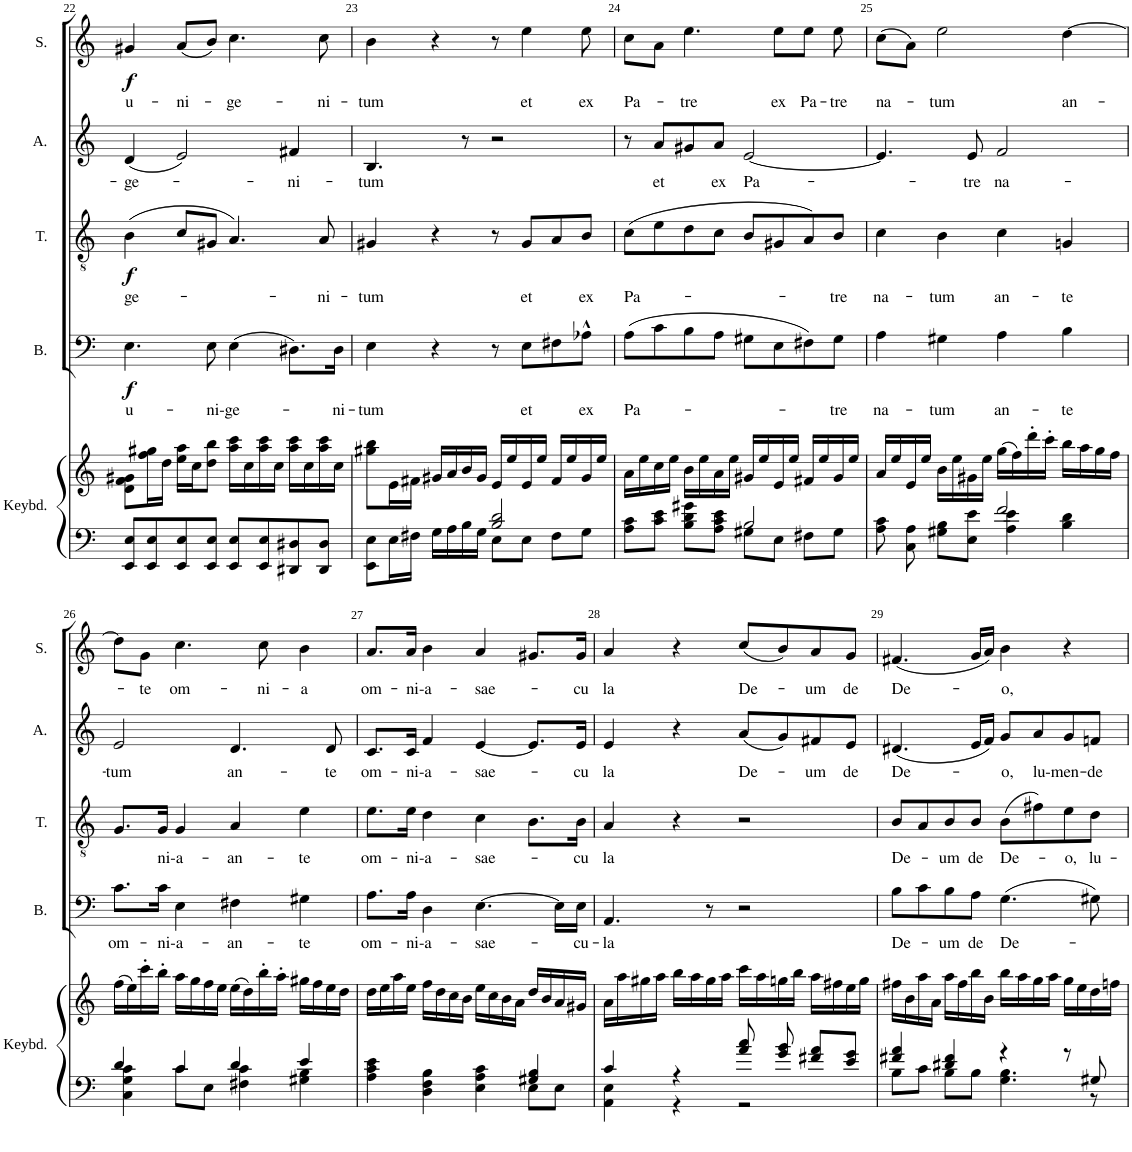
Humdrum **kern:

**kern	**kern	**kern	**text	**dynam	**kern	**text	**dynam	**kern	**text	**kern	**text	**dynam
*part5	*part5	*part4	*part4	*part4	*part3	*part3	*part3	*part2	*part2	*part1	*part1	*part1
*staff6	*staff5	*staff4	*staff4	*staff4	*staff3	*staff3	*staff3	*staff2	*staff2	*staff1	*staff1	*staff1
*I"Keyboard	*	*I"Bass	*	*	*I"Tenor	*	*	*I"Alto	*	*I"Soprano	*	*
*I'Keybd.	*	*I'B.	*	*	*I'T.	*	*	*I'A.	*	*I'S.	*	*
!!LO:PB:g=z
*clefF4	*clefG2	*clefF4	*	*	*clefGv2	*	*	*clefG2	*	*clefG2	*	*
*k[]	*k[]	*k[]	*	*	*k[]	*	*	*k[]	*	*k[]	*	*
*M4/4	*M4/4	*M4/4	*	*	*M4/4	*	*	*M4/4	*	*M4/4	*	*
*met(c)	*met(c)	*met(c)	*	*	*met(c)	*	*	*met(c)	*	*met(c)	*	*
=22	=22	=22	=22	=22	=22	=22	=22	=22	=22	=22	=22	=22
!	!	!	!LO:LY:b	!LO:DY:b	!	!LO:LY:b	!LO:DY:b	!	!LO:LY:b	!	!LO:LY:b	!LO:DY:b
8EE/ 8E/L	8d\ 8f\ 8g#X\L	4.E\	u-	f	(4B\	ge-	f	(4d/	-ge-	4g#X/	u-	f
8EE/ 8E/	16ff\ 16gg#X\L	.	.	.	.	.	.	.	.	.	.	.
.	16dd\JJ	.	.	.	.	.	.	.	.	.	.	.
!	!	!	!	!	!	!	!	!	!	!	!LO:LY:b	!
8EE/ 8E/	16ee\ 16aa\LL	.	.	.	8c/L	.	.	2e/)	.	(8a/L	-ni-	.
.	16cc\J	.	.	.	.	.	.	.	.	.	.	.
!	!	!	!LO:LY:b	!	!	!	!	!	!	!	!	!
8EE/ 8E/J	8dd\ 8bb\J	8E\	-ni-ge-	.	8G#X/J	.	.	.	.	8b/J)	.	.
!	!	!	!	!	!	!	!	!	!	!	!LO:LY:b	!
8EE/ 8E/L	16aa\ 16ccc\LL	(4E\	.	.	4.A/)	.	.	.	.	4.cc\	-ge-	.
.	16cc\	.	.	.	.	.	.	.	.	.	.	.
8EE/ 8E/	16aa\ 16ccc\	.	.	.	.	.	.	.	.	.	.	.
.	16cc\JJ	.	.	.	.	.	.	.	.	.	.	.
!	!	!	!	!	!	!	!	!	!LO:LY:b	!	!	!
8DD#X/ 8D#X/	16aa\ 16ccc\LL	8.D#X\L)	.	.	.	.	.	4f#X/	-ni-	.	.	.
.	16cc\	.	.	.	.	.	.	.	.	.	.	.
!	!	!	!	!	!	!LO:LY:b	!	!	!	!	!LO:LY:b	!
8DD#/ 8D#/J	16aa\ 16ccc\	.	.	.	8A/	-ni-	.	.	.	8cc\	-ni-	.
!	!	!	!LO:LY:b	!	!	!	!	!	!	!	!	!
.	16cc\JJ	16D#\Jk	-ni-	.	.	.	.	.	.	.	.	.
=23	=23	=23	=23	=23	=23	=23	=23	=23	=23	=23	=23	=23
*^	*	*	*	*	*	*	*	*	*	*	*	*
!	!	!	!	!LO:LY:b	!	!	!LO:LY:b	!	!	!LO:LY:b	!	!LO:LY:b	!
2ryy	8EE\ 8E\L	8gg#X\ 8bb\L	4E\	-tum	.	4G#X/	-tum	.	4.B/	-tum	4b\	-tum	.
.	16E\L	16e\L	.	.	.	.	.	.	.	.	.	.	.
.	16F#X\JJ	16f#X\JJ	.	.	.	.	.	.	.	.	.	.	.
.	16G\LL	16g#X/LL	4r	.	.	4r	.	.	.	.	4r	.	.
.	16A\	16a/	.	.	.	.	.	.	.	.	.	.	.
.	16B\	16b/	.	.	.	.	.	.	8r	.	.	.	.
.	16G\JJ	16g#/JJ	.	.	.	.	.	.	.	.	.	.	.
2B/ 2d/	8E\L	16e/LL	8r	.	.	8r	.	.	2r	.	8r	.	.
.	.	16ee/	.	.	.	.	.	.	.	.	.	.	.
!	!	!	!	!LO:LY:b	!	!	!LO:LY:b	!	!	!	!	!LO:LY:b	!
.	8E\J	16e/	8E\L	et	.	8G#/L	et	.	.	.	4ee\	et	.
.	.	16ee/JJ	.	.	.	.	.	.	.	.	.	.	.
.	8F#\L	16f#/LL	8F#X\	.	.	8A/	.	.	.	.	.	.	.
.	.	16ee/	.	.	.	.	.	.	.	.	.	.	.
!	!	!	!	!LO:LY:b	!	!	!LO:LY:b	!	!	!	!	!LO:LY:b	!
.	8G\J	16g#/	8A-X^^\J	ex	.	8B/J	ex	.	.	.	8ee\	ex	.
.	.	16ee/JJ	.	.	.	.	.	.	.	.	.	.	.
=24	=24	=24	=24	=24	=24	=24	=24	=24	=24	=24	=24	=24	=24
!	!	!	!	!LO:LY:b	!	!	!LO:LY:b	!	!	!	!	!LO:LY:b	!
2ryy	8A\ 8c\L	16a\LL	(8A\L	Pa-	.	(8c\L	Pa-	.	8r	.	8cc\L	Pa-	.
.	.	16ee\	.	.	.	.	.	.	.	.	.	.	.
!	!	!	!	!	!	!	!	!	!	!LO:LY:b	!	!	!
.	8c\ 8e\J	16cc\	8c\	.	.	8e\	.	.	8a/L	et	8a\J	.	.
.	.	16ee\JJ	.	.	.	.	.	.	.	.	.	.	.
!	!	!	!	!	!	!	!	!	!	!	!	!LO:LY:b	!
.	8B\ 8d\ 8g#X\L	16b\LL	8B\	.	.	8d\	.	.	8g#X/	.	4.ee\	-tre	.
.	.	16ee\	.	.	.	.	.	.	.	.	.	.	.
!	!	!	!	!	!	!	!	!	!	!LO:LY:b	!	!	!
.	8A\ 8c\ 8e\J	16a\	8A\J	.	.	8c\J	.	.	8a/J	ex	.	.	.
.	.	16ee\JJ	.	.	.	.	.	.	.	.	.	.	.
!	!	!	!	!	!	!	!	!	!	!LO:LY:b	!	!	!
2B/	8G#X\L	16g#X/LL	8G#X\L	.	.	8B/L	.	.	[2e/	Pa-	.	.	.
.	.	16ee/	.	.	.	.	.	.	.	.	.	.	.
!	!	!	!	!	!	!	!	!	!	!	!	!LO:LY:b	!
.	8E\J	16e/	8E\	.	.	8G#X/	.	.	.	.	8ee\L	ex	.
.	.	16ee/JJ	.	.	.	.	.	.	.	.	.	.	.
!	!	!	!	!	!	!	!	!	!	!	!	!LO:LY:b	!
.	8F#X\L	16f#X/LL	8F#X\)	.	.	8A/)	.	.	.	.	8ee\J	Pa-	.
.	.	16ee/	.	.	.	.	.	.	.	.	.	.	.
!	!	!	!	!LO:LY:b	!	!	!LO:LY:b	!	!	!	!	!LO:LY:b	!
.	8G#\J	16g#/	8G#\J	-tre	.	8B/J	-tre	.	.	.	8ee\	-tre	.
.	.	16ee/JJ	.	.	.	.	.	.	.	.	.	.	.
=25	=25	=25	=25	=25	=25	=25	=25	=25	=25	=25	=25	=25	=25
!	!	!	!	!LO:LY:b	!	!	!LO:LY:b	!	!	!	!	!LO:LY:b	!
8A\ 8c\	2ryy	16a/LL	4A\	na-	.	4c\	na-	.	4.e/]	.	(8cc\L	na-	.
.	.	16ee/	.	.	.	.	.	.	.	.	.	.	.
8C\ 8A\	.	16e/	.	.	.	.	.	.	.	.	8a\J)	.	.
.	.	16ee/JJ	.	.	.	.	.	.	.	.	.	.	.
!	!	!	!	!LO:LY:b	!	!	!LO:LY:b	!	!	!	!	!LO:LY:b	!
8G#X\ 8B\L	.	16b\LL	4G#X\	-tum	.	4B\	-tum	.	.	.	2ee\	-tum	.
.	.	16ee\	.	.	.	.	.	.	.	.	.	.	.
!	!	!	!	!	!	!	!	!	!	!LO:LY:b	!	!	!
8E\ 8e\J	.	16g#X\	.	.	.	.	.	.	8e/	-tre	.	.	.
.	.	16ee\JJ	.	.	.	.	.	.	.	.	.	.	.
!	!	!	!	!LO:LY:b	!	!	!LO:LY:b	!	!	!LO:LY:b	!	!	!
2f/	4A\ 4e\	(16gg\LL	4A\	an-	.	4c\	an-	.	2f/	na-	.	.	.
.	.	16ff\)	.	.	.	.	.	.	.	.	.	.	.
.	.	16ddd'\	.	.	.	.	.	.	.	.	.	.	.
.	.	16ccc'\JJ	.	.	.	.	.	.	.	.	.	.	.
!	!	!	!	!LO:LY:b	!	!	!LO:LY:b	!	!	!	!	!LO:LY:b	!
.	4B\ 4d\	16bb\LL	4B\	-te	.	4Gn/	-te	.	.	.	[4dd\	an-	.
.	.	16aa\	.	.	.	.	.	.	.	.	.	.	.
.	.	16gg\	.	.	.	.	.	.	.	.	.	.	.
.	.	16ff\JJ	.	.	.	.	.	.	.	.	.	.	.
!!LO:LB:g=z
=26	=26	=26	=26	=26	=26	=26	=26	=26	=26	=26	=26	=26	=26
!	!	!	!	!LO:LY:b	!	!	!	!	!	!LO:LY:b	!	!	!
4d/	4C\ 4G\ 4c\	(16ff\LL	8.c\L	om-	.	8.G/L	.	.	2e/	-tum	8dd\L]	.	.
.	.	16ee\)	.	.	.	.	.	.	.	.	.	.	.
!	!	!	!	!	!	!	!	!	!	!	!	!LO:LY:b	!
.	.	16ccc'\	.	.	.	.	.	.	.	.	8g\J	-te	.
!	!	!	!	!LO:LY:b	!	!	!LO:LY:b	!	!	!	!	!	!
.	.	16bb'\JJ	16c\Jk	-ni-a-	.	16G/Jk	ni-a-	.	.	.	.	.	.
!	!	!	!	!	!	!	!	!	!	!	!	!LO:LY:b	!
4c/	8c\L	16aa\LL	4E\	.	.	4G/	.	.	.	.	4.cc\	om-	.
.	.	16gg\	.	.	.	.	.	.	.	.	.	.	.
.	8E\J	16ff\	.	.	.	.	.	.	.	.	.	.	.
.	.	16ee\JJ	.	.	.	.	.	.	.	.	.	.	.
!	!	!	!	!LO:LY:b	!	!	!LO:LY:b	!	!	!LO:LY:b	!	!	!
4d/	4F#X\ 4c\	(16ee\LL	4F#X\	-an-	.	4A/	-an-	.	4.d/	an-	.	.	.
.	.	16dd\)	.	.	.	.	.	.	.	.	.	.	.
!	!	!	!	!	!	!	!	!	!	!	!	!LO:LY:b	!
.	.	16bb'\	.	.	.	.	.	.	.	.	8cc\	-ni-	.
.	.	16aa'\JJ	.	.	.	.	.	.	.	.	.	.	.
!	!	!	!	!LO:LY:b	!	!	!LO:LY:b	!	!	!	!	!LO:LY:b	!
4e/	4G#X\ 4B\	16gg#X\LL	4G#X\	-te	.	4e\	-te	.	.	.	4b\	-a	.
.	.	16ff\	.	.	.	.	.	.	.	.	.	.	.
!	!	!	!	!	!	!	!	!	!	!LO:LY:b	!	!	!
.	.	16ee\	.	.	.	.	.	.	8d/	-te	.	.	.
.	.	16dd\JJ	.	.	.	.	.	.	.	.	.	.	.
=27	=27	=27	=27	=27	=27	=27	=27	=27	=27	=27	=27	=27	=27
!	!	!	!	!LO:LY:b	!	!	!LO:LY:b	!	!	!LO:LY:b	!	!LO:LY:b	!
2ryy	4A\ 4c\ 4e\	16dd\LL	8.A\L	om-	.	8.e\L	om-	.	8.c/L	om-	8.a/L	om-	.
.	.	16ee\	.	.	.	.	.	.	.	.	.	.	.
.	.	16aa\	.	.	.	.	.	.	.	.	.	.	.
!	!	!	!	!LO:LY:b	!	!	!LO:LY:b	!	!	!LO:LY:b	!	!LO:LY:b	!
.	.	16ee\JJ	16A\Jk	-ni-a-	.	16e\Jk	-ni-a-	.	16c/Jk	-ni-a-	16a/Jk	-ni-a-	.
.	4D\ 4F\ 4B\	16ff\LL	4D\	.	.	4d\	.	.	4f/	.	4b\	.	.
.	.	16dd\	.	.	.	.	.	.	.	.	.	.	.
.	.	16cc\	.	.	.	.	.	.	.	.	.	.	.
.	.	16b\JJ	.	.	.	.	.	.	.	.	.	.	.
!	!	!	!	!LO:LY:b	!	!	!LO:LY:b	!	!	!LO:LY:b	!	!LO:LY:b	!
4ryy	4E\ 4A\ 4c\	16ee\LL	[4.E\	-sae-	.	4c\	-sae-	.	[4e/	-sae-	4a/	-sae-	.
.	.	16cc\	.	.	.	.	.	.	.	.	.	.	.
.	.	16b\	.	.	.	.	.	.	.	.	.	.	.
.	.	16a\JJ	.	.	.	.	.	.	.	.	.	.	.
4G#X/ 4B/	8E\L	16dd/LL	.	.	.	8.B\L	.	.	8.e/L]	.	8.g#X/L	.	.
.	.	16b/	.	.	.	.	.	.	.	.	.	.	.
.	8E\J	16a/	16E\LL]	.	.	.	.	.	.	.	.	.	.
!	!	!	!	!LO:LY:b	!	!	!LO:LY:b	!	!	!LO:LY:b	!	!LO:LY:b	!
.	.	16g#X/JJ	16E\JJ	-cu-	.	16B\Jk	-cu	.	16e/Jk	-cu	16g#/Jk	-cu	.
=28	=28	=28	=28	=28	=28	=28	=28	=28	=28	=28	=28	=28	=28
!	!	!	!	!LO:LY:b	!	!	!LO:LY:b	!	!	!LO:LY:b	!	!LO:LY:b	!
4c/	4AA\ 4E\	16a\LL	4.AA/	-la	.	4A/	la	.	4e/	la	4a/	la	.
.	.	16aa\	.	.	.	.	.	.	.	.	.	.	.
.	.	16gg#X\	.	.	.	.	.	.	.	.	.	.	.
.	.	16aa\JJ	.	.	.	.	.	.	.	.	.	.	.
4r	4r	16bb\LL	.	.	.	4r	.	.	4r	.	4r	.	.
.	.	16aa\	.	.	.	.	.	.	.	.	.	.	.
.	.	16gg#\	8r	.	.	.	.	.	.	.	.	.	.
.	.	16aa\JJ	.	.	.	.	.	.	.	.	.	.	.
!	!	!	!	!	!	!	!	!	!	!LO:LY:b	!	!LO:LY:b	!
8a/ 8cc/	2r	16ccc\LL	2r	.	.	2r	.	.	(8a/L	De-	(8cc/L	De-	.
.	.	16aa\	.	.	.	.	.	.	.	.	.	.	.
8g/ 8b/	.	16ggn\	.	.	.	.	.	.	8g/)	.	8b/)	.	.
.	.	16bb\JJ	.	.	.	.	.	.	.	.	.	.	.
!	!	!	!	!	!	!	!	!	!	!LO:LY:b	!	!LO:LY:b	!
8f#X/ 8a/L	.	16aa\LL	.	.	.	.	.	.	8f#X/	-um	8a/	-um	.
.	.	16ff#X\	.	.	.	.	.	.	.	.	.	.	.
!	!	!	!	!	!	!	!	!	!	!LO:LY:b	!	!LO:LY:b	!
8e/ 8g/J	.	16ee\	.	.	.	.	.	.	8e/J	de	8g/J	de	.
.	.	16gg\JJ	.	.	.	.	.	.	.	.	.	.	.
=29	=29	=29	=29	=29	=29	=29	=29	=29	=29	=29	=29	=29	=29
!	!	!	!	!LO:LY:b	!	!	!LO:LY:b	!	!	!LO:LY:b	!	!LO:LY:b	!
4f#X/ 4a/	8B\L	16ff#X\LL	8B\L	De-	.	8B/L	De-	.	(4.d#X/	De-	(4.f#X/	De-	.
.	.	16b\	.	.	.	.	.	.	.	.	.	.	.
.	8c\J	16aa\	8c\	.	.	8A/	.	.	.	.	.	.	.
.	.	16a\JJ	.	.	.	.	.	.	.	.	.	.	.
!	!	!	!	!LO:LY:b	!	!	!LO:LY:b	!	!	!	!	!	!
4d#X/ 4f#/	8B\L	16aa\LL	8B\	-um	.	8B/	-um	.	.	.	.	.	.
.	.	16ff#\	.	.	.	.	.	.	.	.	.	.	.
!	!	!	!	!LO:LY:b	!	!	!LO:LY:b	!	!	!	!	!	!
.	8B\J	16bb\	8A\J	de	.	8B/J	de	.	16e/LL	.	16g/LL	.	.
.	.	16b\JJ	.	.	.	.	.	.	16f/JJ)	.	16a/JJ)	.	.
!	!	!	!	!LO:LY:b	!	!	!LO:LY:b	!	!	!LO:LY:b	!	!LO:LY:b	!
4r	4.G\ 4.B\	16bb\LL	(4.G\	De-	.	(8B\L	De-	.	8g/L	-o,	4b\	-o,	.
.	.	16aa\	.	.	.	.	.	.	.	.	.	.	.
!	!	!	!	!	!	!	!	!	!	!LO:LY:b	!	!	!
.	.	16gg\	.	.	.	8f#X\)	.	.	8a/	lu-men-	.	.	.
.	.	16aa\JJ	.	.	.	.	.	.	.	.	.	.	.
!	!	!	!	!	!	!	!LO:LY:b	!	!	!	!	!	!
8r	.	16gg\LL	.	.	.	8e\	-o,	.	8g/	.	4r	.	.
.	.	16ee\	.	.	.	.	.	.	.	.	.	.	.
!	!	!	!	!	!	!	!LO:LY:b	!	!	!LO:LY:b	!	!	!
8G#X/	8r	16dd\	8G#X\)	.	.	8d\J	lu-	.	8fn/J	-de	.	.	.
.	.	16ffn\JJ	.	.	.	.	.	.	.	.	.	.	.
*v	*v	*	*	*	*	*	*	*	*	*	*	*	*
=	=	=	=	=	=	=	=	=	=	=	=	=
*-	*-	*-	*-	*-	*-	*-	*-	*-	*-	*-	*-	*-
